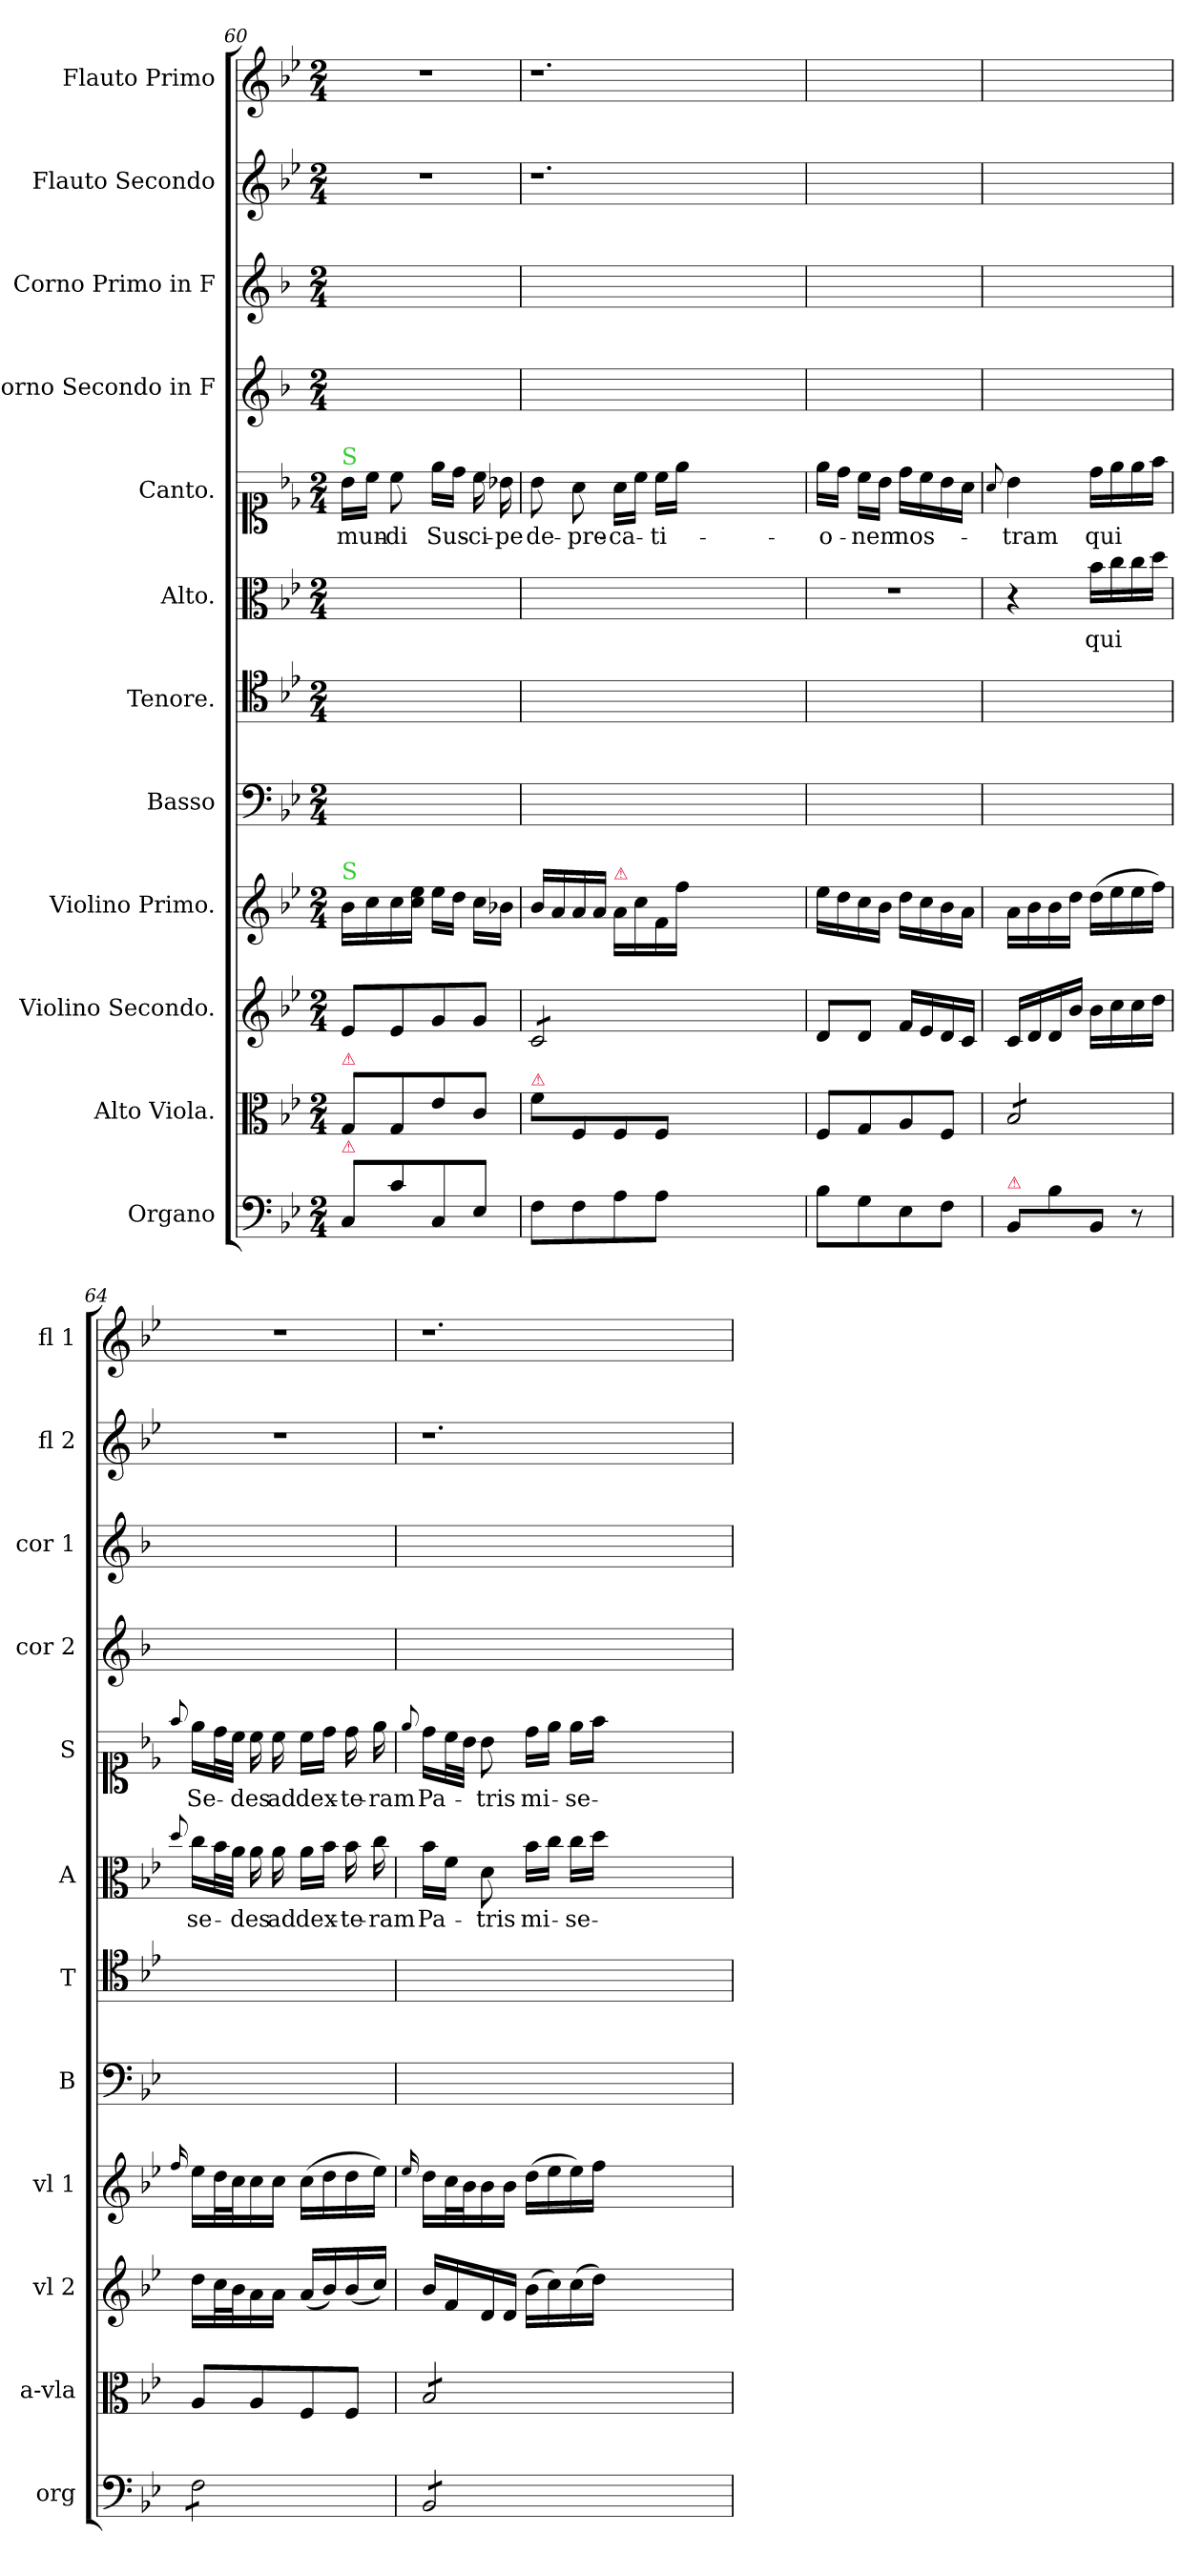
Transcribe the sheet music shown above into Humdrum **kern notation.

**kern	**kern	**kern	**kern	**kern	**kern	**kern	**text	**kern	**text	**kern	**kern	**kern	**kern
*part12	*part11	*part10	*part9	*part8	*part7	*part6	*part6	*part5	*part5	*part4	*part3	*part2	*part1
*staff12	*staff11	*staff10	*staff9	*staff8	*staff7	*staff6	*staff6	*staff5	*staff5	*staff4	*staff3	*staff2	*staff1
*I"Organo	*I"Alto Viola.	*I"Violino Secondo.	*I"Violino Primo.	*I"Basso	*I"Tenore.	*I"Alto.	*	*I"Canto.	*	*I"Corno Secondo in F	*I"Corno Primo in F	*I"Flauto Secondo	*I"Flauto Primo
*I'org	*I'a-vla	*I'vl 2	*I'vl 1	*I'B	*I'T	*I'A	*	*I'S	*	*I'cor 2	*I'cor 1	*I'fl 2	*I'fl 1
*clefF4	*clefC3	*clefG2	*clefG2	*clefF4	*clefC4	*clefC3	*	*clefC1	*	*clefG2	*clefG2	*clefG2	*clefG2
*	*	*	*	*	*	*	*	*	*	*ITrd4c7	*ITrd4c7	*	*
*k[b-e-]	*k[b-e-]	*k[b-e-]	*k[b-e-]	*k[b-e-]	*k[b-e-]	*k[b-e-]	*	*k[b-e-]	*	*k[b-e-]	*k[b-e-]	*k[b-e-]	*k[b-e-]
*B-:	*B-:	*B-:	*B-:	*B-:	*B-:	*B-:	*	*B-:	*	*B-:	*B-:	*B-:	*B-:
*M2/4	*M2/4	*M2/4	*M2/4	*M2/4	*M2/4	*M2/4	*	*M2/4	*	*M2/4	*M2/4	*M2/4	*M2/4
=60	=60	=60	=60	=60	=60	=60	=60	=60	=60	=60	=60	=60	=60
!	!	!	!	!	!	!	!	!LO:TX:a:color=limegreen:t=S	!	!	!	!	!
!	!	!	!LO:TX:a:color=limegreen:t=S	!	!	!	!	!	!	!	!	!	!
!	!LO:TX:a:color=crimson:t=⚠	!	!	!	!	!	!	!	!	!	!	!	!
!LO:TX:a:color=crimson:t=⚠	!	!	!	!	!	!	!	!	!	!	!	!	!
8C/L	8G/L	8e-/L	16b-\LL	2ryy	2ryy	2ryy	.	16b-\LL	mun-	2ryy	2ryy	2r	2r
.	.	.	16cc\	.	.	.	.	16cc\JJ	.	.	.	.	.
8c\	8G/	8e-/	16cc\	.	.	.	.	8cc\	-di	.	.	.	.
.	.	.	16cc\ 16ee-\JJ	.	.	.	.	.	.	.	.	.	.
8C/	8e-\	8g/	16ee-\LL	.	.	.	.	16ee-\LL	Sus-	.	.	.	.
.	.	.	16dd\JJ	.	.	.	.	16dd\JJ	.	.	.	.	.
8E-/J	8c\J	8g/J	16cc\LL	.	.	.	.	16cc\	-ci-	.	.	.	.
.	.	.	16b-X\JJ	.	.	.	.	16b-X\	-pe	.	.	.	.
=61	=61	=61	=61	=61	=61	=61	=61	=61	=61	=61	=61	=61	=61
!	!LO:TX:a:color=crimson:t=⚠	!	!	!	!	!	!	!	!	!	!	!	!
*	*	*tremolo	*	*	*	*	*	*	*	*	*	*	*
8F\L	8f\L	8c/L	16b-/LL	2ryy	2ryy	1.ryy	.	8b-\	de-	2ryy	2ryy	1.r	1.r
.	.	.	16a/	.	.	.	.	.	.	.	.	.	.
8F\	8F/	8c/	16a/	.	.	.	.	8a\	-pre-	.	.	.	.
.	.	.	16a/JJ	.	.	.	.	.	.	.	.	.	.
!	!	!	!LO:TX:a:color=crimson:t=⚠	!	!	!	!	!	!	!	!	!	!
8A\	8F/	8c/	16a\LL	.	.	.	.	16a\LL	-ca-	.	.	.	.
.	.	.	16cc\	.	.	.	.	16cc\JJ	.	.	.	.	.
8A\J	8F/J	8c/J	16f/	.	.	.	.	16cc\LL	-ti-	.	.	.	.
*	*	*Xtremolo	*	*	*	*	*	*	*	*	*	*	*
.	.	.	16ff\JJ	.	.	.	.	16ee-\JJ	.	.	.	.	.
1ryy	1ryy	1ryy	1ryy	1ryy	1ryy	.	.	1ryy	.	1ryy	1ryy	.	.
=62	=62	=62	=62	=62	=62	=62	=62	=62	=62	=62	=62	=62	=62
8B-\L	8F/L	8d/L	16ee-\LL	2ryy	2ryy	2r	.	16ee-\LL	-o-	2ryy	2ryy	2ryy	2ryy
.	.	.	16dd\	.	.	.	.	16dd\JJ	.	.	.	.	.
8G\	8G/	8d/J	16cc\	.	.	.	.	16cc\LL	-nem	.	.	.	.
.	.	.	16b-\JJ	.	.	.	.	16b-\JJ	.	.	.	.	.
8E-\	8A/	16f/LL	16dd\LL	.	.	.	.	16dd\LL	nos-	.	.	.	.
.	.	16e-/	16cc\	.	.	.	.	16cc\	.	.	.	.	.
8F\J	8F/J	16d/	16b-\	.	.	.	.	16b-\	.	.	.	.	.
.	.	16c/JJ	16a\JJ	.	.	.	.	16a\JJ	.	.	.	.	.
=63	=63	=63	=63	=63	=63	=63	=63	=63	=63	=63	=63	=63	=63
.	.	.	.	.	.	.	.	8qqa/	.	.	.	.	.
!LO:TX:a:color=crimson:t=⚠	!	!	!	!	!	!	!	!	!	!	!	!	!
*	*tremolo	*	*	*	*	*	*	*	*	*	*	*	*
8BB-/L	8B-/L	16c/LL	16a\LL	2ryy	2ryy	4r	.	4b-\	-tram	2ryy	2ryy	2ryy	2ryy
.	.	16d/	16b-\	.	.	.	.	.	.	.	.	.	.
8B-\	8B-/	16d/	16b-\	.	.	.	.	.	.	.	.	.	.
.	.	16b-/JJ	16dd\JJ	.	.	.	.	.	.	.	.	.	.
8BB-/J	8B-/	16b-\LL	(16dd\LL	.	.	16b-\LL	qui	16dd\LL	qui	.	.	.	.
.	.	16cc\	16ee-\	.	.	16cc\	.	16ee-\	.	.	.	.	.
8r	8B-/J	16cc\	16ee-\	.	.	16cc\	.	16ee-\	.	.	.	.	.
*	*Xtremolo	*	*	*	*	*	*	*	*	*	*	*	*
.	.	16dd\JJ	16ff\JJ)	.	.	16dd\JJ	.	16ff\JJ	.	.	.	.	.
=64	=64	=64	=64	=64	=64	=64	=64	=64	=64	=64	=64	=64	=64
.	.	.	16qqff/	.	.	8qqdd/	.	8qqff/	.	.	.	.	.
*tremolo	*	*	*	*	*	*	*	*	*	*	*	*	*
8F\L	8A/L	16dd\LL	16ee-\LL	2ryy	2ryy	16cc\LL	se-	16ee-\LL	Se-	2ryy	2ryy	2r	2r
.	.	32cc\L	32dd\L	.	.	32b-\L	.	32dd\L	.	.	.	.	.
.	.	32b-\J	32cc\J	.	.	32a\JJJ	.	32cc\JJJ	.	.	.	.	.
8F\	8A/	16a\	16cc\	.	.	16a\	-des	16cc\	-des	.	.	.	.
.	.	16a\JJ	16cc\JJ	.	.	16a\	ad	16cc\	ad	.	.	.	.
8F\	8F/	(16a/LL	(16cc\LL	.	.	16a\LL	dex-	16cc\LL	dex-	.	.	.	.
.	.	16b-/)	16dd\	.	.	16b-\JJ	.	16dd\JJ	.	.	.	.	.
8F\J	8F/J	(16b-/	16dd\	.	.	16b-\	-te-	16dd\	-te-	.	.	.	.
.	.	16cc/JJ)	16ee-\JJ)	.	.	16cc\	-ram	16ee-\	-ram	.	.	.	.
=65	=65	=65	=65	=65	=65	=65	=65	=65	=65	=65	=65	=65	=65
.	.	.	16qqee-/	.	.	.	.	8qqee-/	.	.	.	.	.
*	*tremolo	*	*	*	*	*	*	*	*	*	*	*	*
8BB-/L	8B-/L	16b-/LL	16dd\LL	2ryy	2ryy	16b-\LL	Pa-	16dd\LL	Pa-	2ryy	2ryy	1.r	1.r
.	.	16f/	32cc\L	.	.	16f\JJ	.	32cc\L	.	.	.	.	.
.	.	.	32b-\J	.	.	.	.	32b-\JJJ	.	.	.	.	.
8BB-/	8B-/	16d/	16b-\	.	.	8d\	-tris	8b-\	-tris	.	.	.	.
.	.	16d/JJ	16b-\JJ	.	.	.	.	.	.	.	.	.	.
8BB-/	8B-/	(16b-\LL	(16dd\LL	.	.	16b-\LL	mi-	16dd\LL	mi-	.	.	.	.
.	.	16cc\)	16ee-\	.	.	16cc\JJ	.	16ee-\JJ	.	.	.	.	.
8BB-/J	8B-/J	(16cc\	16ee-\)	.	.	16cc\LL	-se-	16ee-\LL	-se-	.	.	.	.
*	*Xtremolo	*	*	*	*	*	*	*	*	*	*	*	*
*Xtremolo	*	*	*	*	*	*	*	*	*	*	*	*	*
.	.	16dd\JJ)	16ff\JJ	.	.	16dd\JJ	.	16ff\JJ	.	.	.	.	.
1ryy	1ryy	1ryy	1ryy	1ryy	1ryy	1ryy	.	1ryy	.	1ryy	1ryy	.	.
=	=	=	=	=	=	=	=	=	=	=	=	=	=
*-	*-	*-	*-	*-	*-	*-	*-	*-	*-	*-	*-	*-	*-
